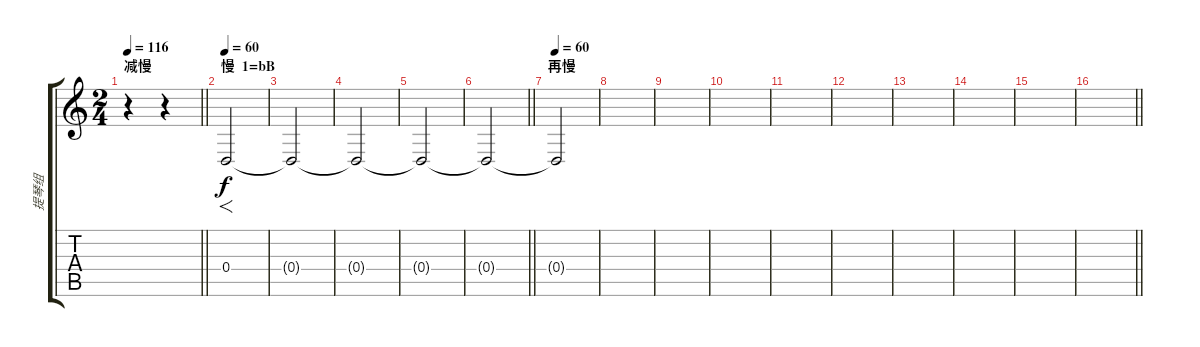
\track ("提琴组" "提琴组") {instrument stringensemble1}
\staff {score tabs}
\tuning (E4 B3 G3 D3 A2 E2) {hide}
\ts (2 4)
\section ("" "减慢")
\tempo 116
\clef g2
\barLineRight lightlight
\ks c
r.4{dy f} r.4 |
\section ("" "慢  1=bB")
\tempo 60
0.4.2{f} |
0.4{t}.2 |
0.4{t}.2 |
0.4{t}.2 |
\barLineRight lightlight
0.4{t}.2 |
\section ("" "再慢")
\tempo 60
0.4{t}.2 |
|
|
|
|
|
|
|
|
\barLineRight lightlight
